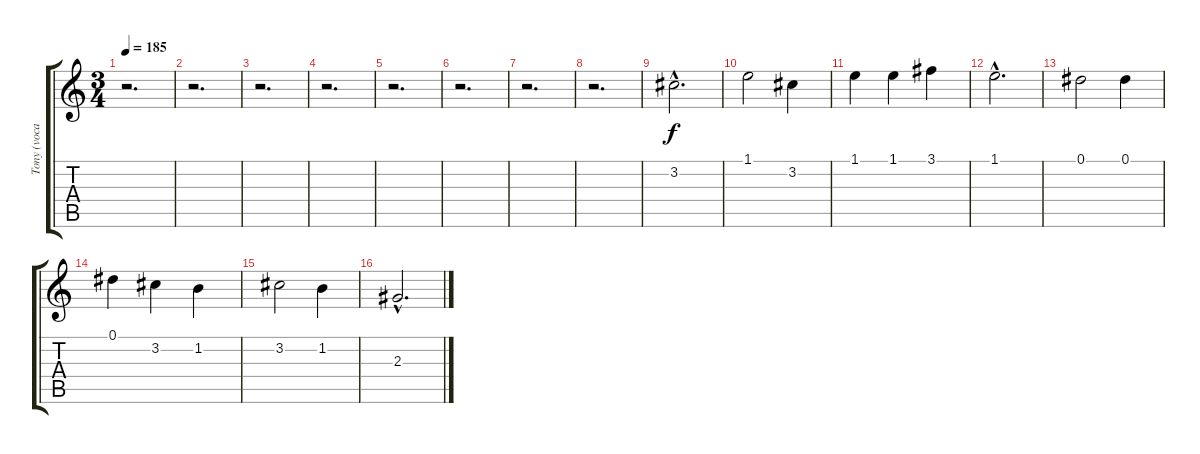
\track ("Tony (vocals)" "Tony (voca") {instrument overdrivenguitar}
\staff {score tabs}
\tuning (Eb4 Bb3 Gb3 Db3 Ab2 Eb2) {hide}
\ts (3 4)
\tempo 185
\clef g2
\ks c
r.2{d dy f instrument overdrivenguitar} |
r.2{d} |
r.2{d} |
r.2{d} |
r.2{d} |
r.2{d} |
r.2{d} |
r.2{d} |
3.2{hac}.2{d} |
1.1.2 3.2.4 |
1.1.4 1.1.4 3.1.4 |
1.1{hac}.2{d} |
0.1.2 0.1.4 |
0.1.4 3.2.4 1.2.4 |
3.2.2 1.2.4 |
2.3{hac}.2{d}
